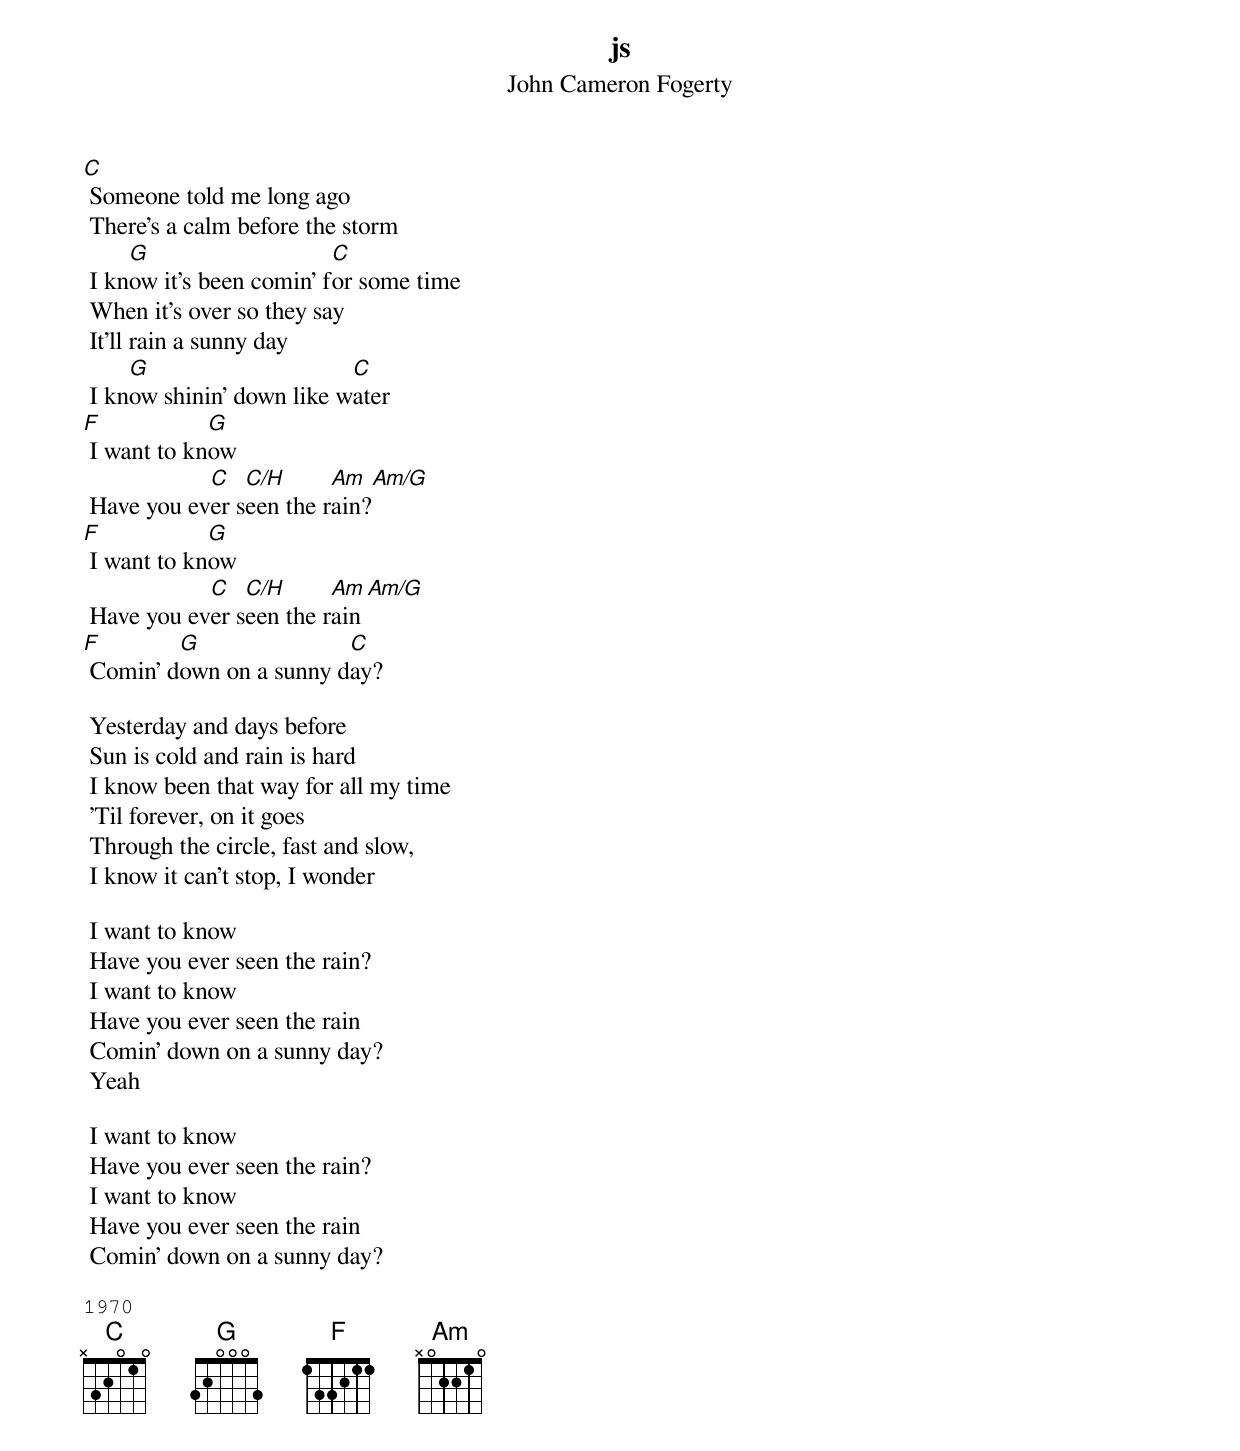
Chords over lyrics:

js
John Cameron Fogerty

C
 Someone told me long ago
 There's a calm before the storm
     G                    C
 I know it's been comin' for some time
 When it's over so they say
 It'll rain a sunny day
     G                     C
 I know shinin' down like water
F            G
 I want to know
            C   C/H      Am    Am/G
 Have you ever seen the rain?
F            G
 I want to know
            C   C/H      Am    Am/G
 Have you ever seen the rain
F        G               C
 Comin' down on a sunny day?

 Yesterday and days before
 Sun is cold and rain is hard
 I know been that way for all my time
 'Til forever, on it goes
 Through the circle, fast and slow,
 I know it can't stop, I wonder

 I want to know
 Have you ever seen the rain?
 I want to know
 Have you ever seen the rain
 Comin' down on a sunny day?
 Yeah

 I want to know
 Have you ever seen the rain?
 I want to know
 Have you ever seen the rain
 Comin' down on a sunny day?

1970
